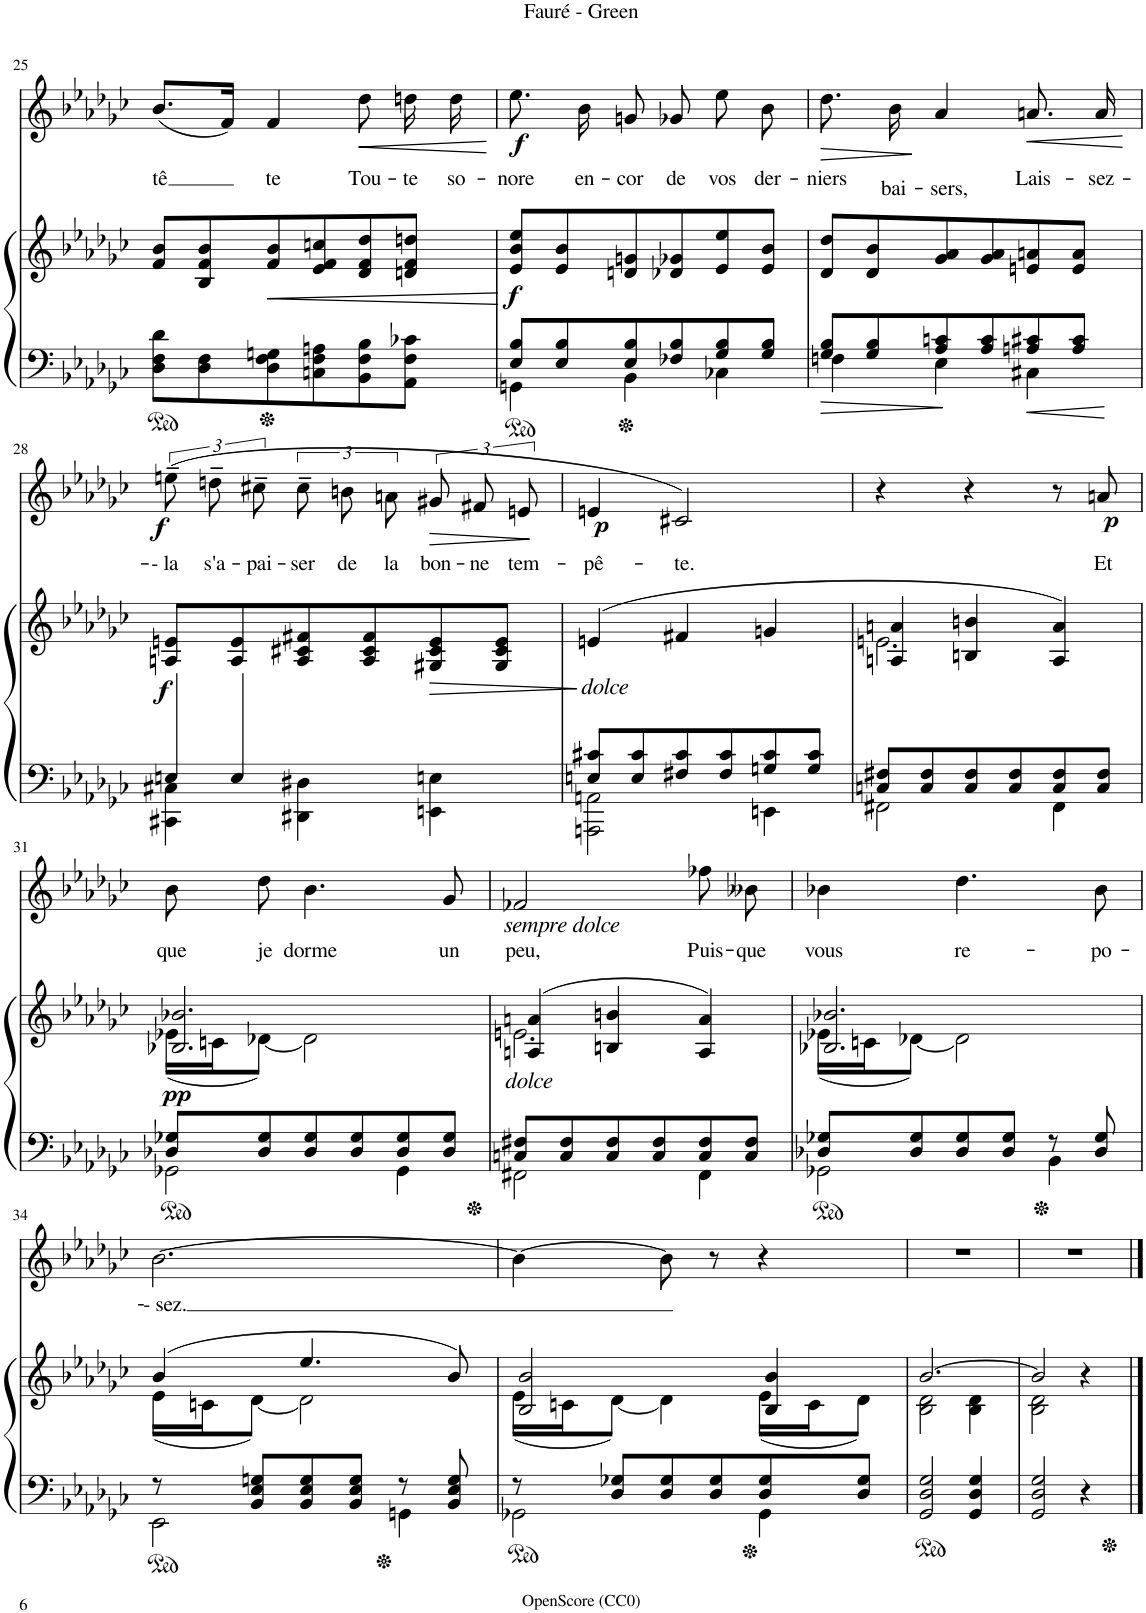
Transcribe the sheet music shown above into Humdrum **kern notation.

**kern	**kern	**dynam	**kern	**text	**dynam
*part2	*part2	*part2	*part1	*part1	*part1
*staff3	*staff2	*staff2/3	*staff1	*staff1	*staff1
*I"Piano	*	*	*I"Voix	*	*
*I'Pno	*	*	*	*	*
!!LO:PB:g=z
*clefF4	*clefG2	*	*clefG2	*	*
*k[b-e-a-d-g-c-]	*k[b-e-a-d-g-c-]	*	*k[b-e-a-d-g-c-]	*	*
*M3/4	*M3/4	*	*M3/4	*	*
=25	=25	=25	=25	=25	=25
!	!	!	!	!LO:LY:b	!
8D-\ 8F\ 8d-\L	8f/ 8b-/L	.	(8.b-/L	tê	.
8D-\ 8F\	8B-/ 8f/ 8b-/	.	.	.	.
.	.	.	16f/Jk)	.	.
!	!	!LO:HP:b	!	!LO:LY:b	!
8D-\ 8F\ 8Gn\	8f/ 8b-/	<	4f/	te	.
8Cn\ 8F\ 8An\	8e-/ 8f/ 8ccn/	.	.	.	.
!	!	!	!	!LO:LY:b	!LO:HP:b
8BB-\ 8F\ 8B-\	8d-/ 8f/ 8dd-/	.	8dd-\	Tou-	<
!	!	!	!	!LO:LY:b	!
8AA-\ 8F\ 8c-X\J	8dn/ 8f/ 8ddn/J	.	16ddn\	-te	.
!	!	!	!	!LO:LY:b	!
.	.	.	16dd\	so-	.
.	.	[	.	.	[
=26	=26	=26	=26	=26	=26
*^	*	*	*	*	*
!	!	!	!LO:DY:b	!	!LO:LY:b	!LO:DY:b
8E-/ 8B-/L	4GGn\	8e-/ 8b-/ 8ee-/L	f	8.ee-\	-nore	f
8E-/ 8B-/	.	8e-/ 8b-/	.	.	.	.
!	!	!	!	!	!LO:LY:b	!
.	.	.	.	16b-\	en-	.
!	!	!	!	!	!LO:LY:b	!
8E-/ 8B-/	4BB-\	8dn/ 8gn/	.	8gn/	-cor	.
!	!	!	!	!	!LO:LY:b	!
8F-X/ 8B-/	.	8d-X/ 8g-X/	.	8g-X/	de	.
!	!	!	!	!	!LO:LY:b	!
8G-/ 8B-/	4C-X\	8e-/ 8ee-/	.	8ee-\	vos	.
!	!	!	!	!	!LO:LY:b	!
8G-/ 8B-/J	.	8e-/ 8b-/J	.	8b-\	der-	.
=27	=27	=27	=27	=27	=27	=27
!	!	!	!	!	!LO:LY:b	!LO:HP:b
8G-/ 8B-/L	4Fn\	8d-/ 8dd-/L	.	8.dd-\	-niers	>
8G-/ 8B-/	.	8d-/ 8b-/	.	.	.	.
!	!	!	!	!	!LO:LY:b	!
.	.	.	.	16b-\	bai-	.
!	!	!	!	!	!LO:LY:b	!
8A-/ 8cn/	4E-\	8g-/ 8a-/	.	4a-/	-sers,	]
8A-/ 8c/	.	8g-/ 8a-/	.	.	.	.
!	!	!	!	!	!LO:LY:b	!LO:HP:b
8An/ 8c#X/	4C#X\	8en/ 8an/	.	8.an/	Lais-	<
8A/ 8c#/J	.	8e/ 8a/J	.	.	.	.
!	!	!	!	!	!LO:LY:b	!
.	.	.	.	16a/	-sez-	.
*v	*v	*	*	*	*	*
.	.	.	.	.	[
!!LO:LB:g=z
=28	=28	=28	=28	=28	=28
*^	*	*	*	*	*
!	!	!	!LO:DY:b	!	!LO:LY:b	!LO:DY:b
8En/L	4CC#X\ 4C#X\	8An/ 8en/L	f	(12een\	-- la	f
!	!	!	!	!	!LO:LY:b	!
.	.	.	.	12ddn\	s'a-	.
8E/J	.	8A/ 8e/	.	.	.	.
!	!	!	!	!	!LO:LY:b	!
.	.	.	.	12cc#X\	-pai-	.
!	!	!	!	!	!LO:LY:b	!
2ryy	4DD#X\ 4D#X\	8A/ 8c#X/ 8f#X/	.	12cc#\	-ser	.
!	!	!	!	!	!LO:LY:b	!
.	.	.	.	12bn\	de	.
.	.	8A/ 8c#/ 8f#/	.	.	.	.
!	!	!	!	!	!LO:LY:b	!
.	.	.	.	12an\	la	.
!	!	!	!LO:HP:b	!	!LO:LY:b	!LO:HP:b
.	4EEn\ 4En\	8G#X/ 8c#/ 8e/	>	12g#X/	bon-	>
!	!	!	!	!	!LO:LY:b	!
.	.	.	.	12f#X/	-ne	.
.	.	8G#/ 8c#/ 8e/J	.	.	.	.
!	!	!	!	!	!LO:LY:b	!
.	.	.	.	12en/	tem-	]
*v	*v	*	*	*	*	*
.	.	]	.	.	.
=29	=29	=29	=29	=29	=29
*^	*	*	*	*	*
!	!	!LO:TX:b:i:t=dolce	!	!	!	!
!	!	!	!	!	!LO:LY:b	!LO:DY:b
8En/ 8c#X/L	2AAAn\ 2AAn\	(4en/	.	4en/	-pê-	p
8E/ 8c#/	.	.	.	.	.	.
!	!	!	!	!	!LO:LY:b	!
8F#X/ 8c#/	.	4f#X/	.	2c#X/)	-te.	.
8F#/ 8c#/	.	.	.	.	.	.
8Gn/ 8c#/	4EEn\	4gn/	.	.	.	.
8G/ 8c#/J	.	.	.	.	.	.
=30	=30	=30	=30	=30	=30	=30
*	*	*^	*	*	*	*
8Cn/ 8F#X/L	2FF#X\	4An/ 4an/	2.en\	.	4r	.	.
8C/ 8F#/	.	.	.	.	.	.	.
8C/ 8F#/	.	4Bn/ 4bn/	.	.	4r	.	.
8C/ 8F#/	.	.	.	.	.	.	.
8C/ 8F#/	4FF#\	4A/ 4a/)	.	.	8r	.	.
!	!	!	!	!	!	!LO:LY:b	!LO:DY:b
8C/ 8F#/J	.	.	.	.	8an/	Et	p
!!LO:LB:g=z
=31	=31	=31	=31	=31	=31	=31	=31
!	!	!	!	!LO:DY:b	!	!LO:LY:b	!
8D-X/ 8G-X/L	2GG-X\	2.B-X/ 2.b-X/	(16e-X\LL	pp	8b-\	que	.
.	.	.	16cn\J	.	.	.	.
!	!	!	!	!	!	!LO:LY:b	!
8D-/ 8G-/	.	.	[8d-X\J)	.	8dd-\	je	.
!	!	!	!	!	!	!LO:LY:b	!
8D-/ 8G-/	.	.	2d-\]	.	4.b-\	dorme	.
8D-/ 8G-/	.	.	.	.	.	.	.
8D-/ 8G-/	4GG-\	.	.	.	.	.	.
!	!	!	!	!	!	!LO:LY:b	!
8D-/ 8G-/J	.	.	.	.	8g-/	un	.
=32	=32	=32	=32	=32	=32	=32	=32
!	!	!	!	!	!LO:TX:b:i:t=sempre dolce	!	!
!	!	!LO:TX:b:i:t=dolce	!	!	!	!	!
!	!	!	!	!	!	!LO:LY:b	!
8Cn/ 8F#X/L	2FF#X\	(4An/ 4an/	2.en\	.	2f-X/	peu,	.
8C/ 8F#/	.	.	.	.	.	.	.
8C/ 8F#/	.	4Bn/ 4bn/	.	.	.	.	.
8C/ 8F#/	.	.	.	.	.	.	.
!	!	!	!	!	!	!LO:LY:b	!
8C/ 8F#/	4FF#\	4A/ 4a/)	.	.	8ff-X\	Puis-	.
!	!	!	!	!	!	!LO:LY:b	!
8C/ 8F#/J	.	.	.	.	8b--X\	-que	.
=33	=33	=33	=33	=33	=33	=33	=33
!	!	!	!	!	!	!LO:LY:b	!
8D-X/ 8G-X/L	2GG-X\	2.B-X/ 2.b-X/	(16e-X\LL	.	4b-X\	vous	.
.	.	.	16cn\J	.	.	.	.
8D-/ 8G-/	.	.	[8d-X\J)	.	.	.	.
!	!	!	!	!	!	!LO:LY:b	!
8D-/ 8G-/	.	.	2d-\]	.	4.dd-\	re-	.
8D-/ 8G-/J	.	.	.	.	.	.	.
8r	4BB-\	.	.	.	.	.	.
!	!	!	!	!	!	!LO:LY:b	!
8D-/ 8G-/	.	.	.	.	8b-\	-po-	.
!!LO:LB:g=z
=34	=34	=34	=34	=34	=34	=34	=34
!	!	!	!	!	!	!LO:LY:b	!
8r	2EE-\	(4b-/	(16e-\LL	.	[2.b-\	-- sez.	.
.	.	.	16cn\J	.	.	.	.
8BB-/ 8E-/ 8Gn/L	.	.	[8d-\J)	.	.	.	.
8BB-/ 8E-/ 8G/	.	4.ee-/	2d-\]	.	.	.	.
8BB-/ 8E-/ 8G/J	.	.	.	.	.	.	.
8r	4GGn\	.	.	.	.	.	.
8BB-/ 8E-/ 8G/	.	8b-/)	.	.	.	.	.
=35	=35	=35	=35	=35	=35	=35	=35
8r	2GG-X\	2B-/ 2b-/	(16e-\LL	.	4b-\_	.	.
.	.	.	16cn\J	.	.	.	.
8D-/ 8G-X/L	.	.	[8d-\J)	.	.	.	.
8D-/ 8G-/	.	.	4d-\]	.	8b-\]	.	.
8D-/ 8G-/	.	.	.	.	8r	.	.
8D-/ 8G-/	4GG-\	4B-/ 4b-/	(16e-\LL	.	4r	.	.
.	.	.	16c\J	.	.	.	.
8D-/ 8G-/J	.	.	8d-\J)	.	.	.	.
*v	*v	*	*	*	*	*	*
=36	=36	=36	=36	=36	=36	=36
2GG-/ 2D-/ 2G-/	[2.b-/	2B-\ 2d-\	.	2.r	.	.
4GG-/ 4D-/ 4G-/	.	4B-\ 4d-\	.	.	.	.
=37	=37	=37	=37	=37	=37	=37
2GG-/ 2D-/ 2G-/	2b-/]	2B-\ 2d-\	.	2.r	.	.
4r	4r	4ryy	.	.	.	.
*	*v	*v	*	*	*	*
==	==	==	==	==	==
*-	*-	*-	*-	*-	*-
